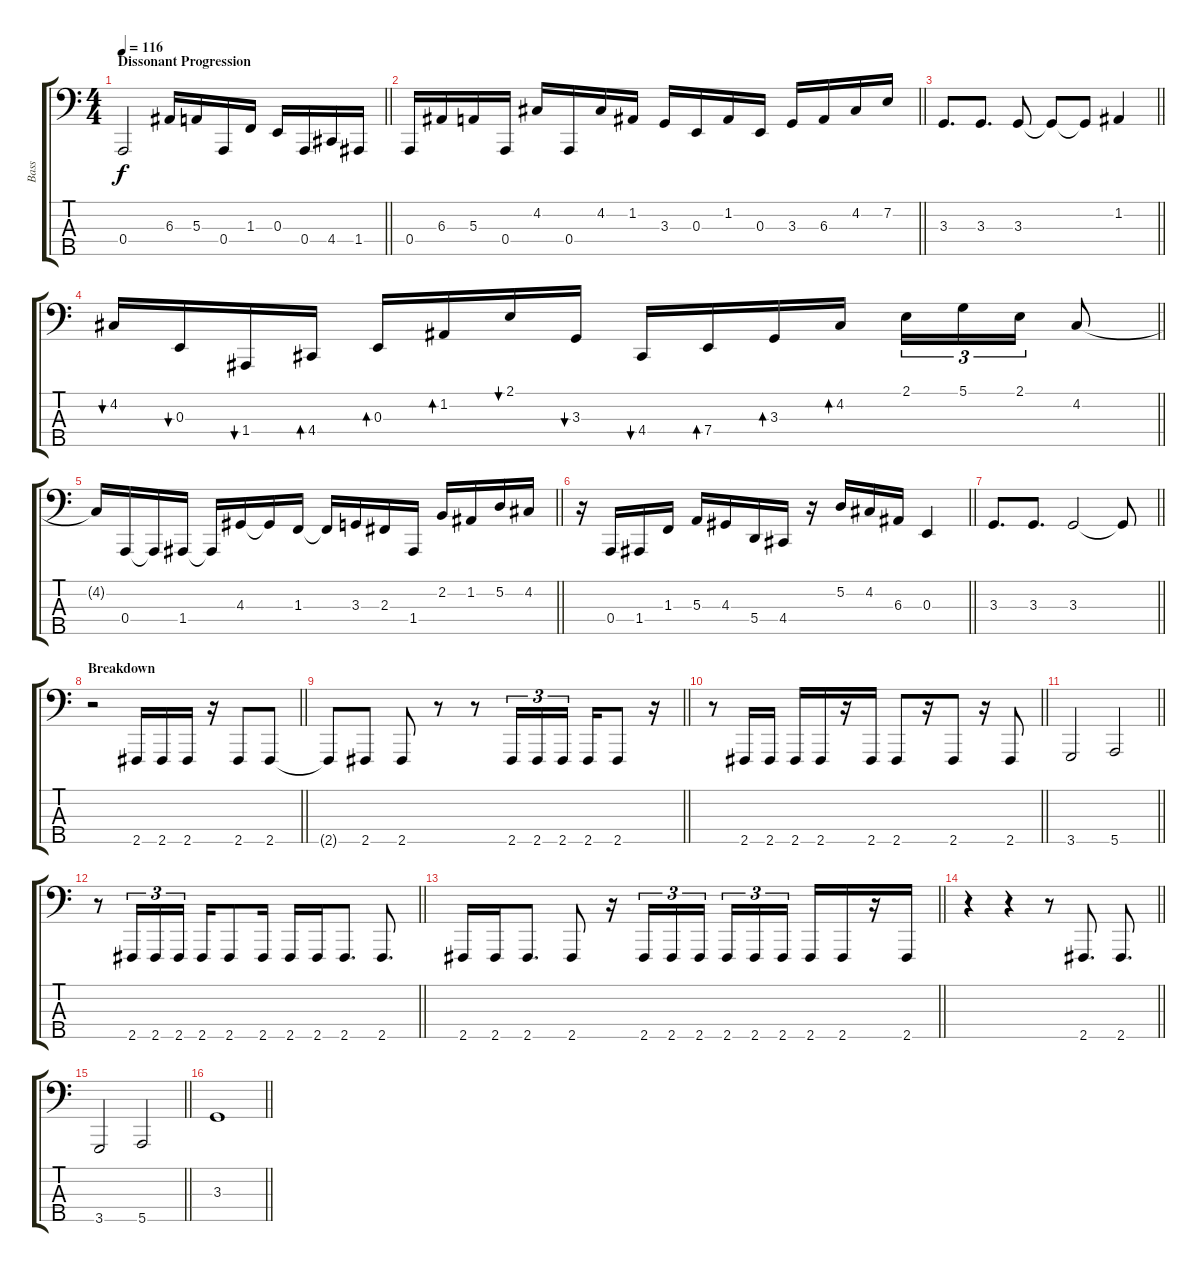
\track ("Bass" "Bass") {instrument electricbasspick}
\staff {score tabs}
\tuning (D2 A1 E1 A0 E0) {hide}
\ts (4 4)
\section ("" "Dissonant Progression")
\tempo 116
\clef f4
\barLineRight lightlight
\ks c
0.4.2{dy f volume 13} 6.3.16 5.3.16 0.4.16 1.3.16 0.3.16 0.4.16 4.4.16 1.4.16 |
\barLineRight lightlight
0.4.16 6.3.16 5.3.16 0.4.16 4.2.16 0.4.16 4.2.16 1.2.16 3.3.16 0.3.16 1.2.16 0.3.16 3.3.16 6.3.16 4.2.16 7.2.16 |
\barLineRight lightlight
3.3.8{d} 3.3.8{d} 3.3.8 3.3{t}.8 3.3{t}.8 1.2.4 |
\barLineRight lightlight
4.2.16{bu 120} 0.3.16{bu 120} 1.4.16{bu 120} 4.4.16{bd 120} 0.3.16{bd 120} 1.2.16{bd 120} 2.1.16{bu 120} 3.3.16{bu 120} 4.4.16{bu 120} 7.4.16{bd 120} 3.3.16{bd 120} 4.2.16{bd 120} 2.1.16{tu (3 2)} 5.1.16{tu (3 2)} 2.1.16{tu (3 2)} 4.2.8 |
\barLineRight lightlight
4.2{t}.16 0.4.16 0.4{t}.16 1.4.16 1.4{t}.16 4.3.16 4.3{t}.16 1.3.16 1.3{t}.16 3.3.16 2.3.16 1.4.16 2.2.16 1.2.16 5.2.16 4.2.16 |
\barLineRight lightlight
r.16 0.4.16 1.4.16 1.3.16 5.3.16 4.3.16 5.4.16 4.4.16 r.16 5.2.16 4.2.16 6.3.16 0.3.4 |
\barLineRight lightlight
3.3.8{d} 3.3.8{d} 3.3.2 3.3{t}.8 |
\section ("" "Breakdown")
\barLineRight lightlight
r.2 2.5.16 2.5.16 2.5.16 r.16 2.5.8 2.5.8 |
\barLineRight lightlight
2.5{t}.8 2.5.8 2.5.8 r.8 r.8 2.5.16{tu (3 2)} 2.5.16{tu (3 2)} 2.5.16{tu (3 2)} 2.5.16 2.5.8 r.16 |
\barLineRight lightlight
r.8 2.5.16 2.5.16 2.5.16 2.5.16 r.16 2.5.16 2.5.8 r.16 2.5.8 r.16 2.5.8 |
\barLineRight lightlight
3.5.2 5.5.2 |
\barLineRight lightlight
r.8 2.5.16{tu (3 2)} 2.5.16{tu (3 2)} 2.5.16{tu (3 2)} 2.5.16 2.5.8 2.5.16 2.5.16 2.5.16 2.5.8{d} 2.5.8{d} |
\barLineRight lightlight
2.5.16 2.5.16 2.5.8{d} 2.5.8 r.16 2.5.16{tu (3 2)} 2.5.16{tu (3 2)} 2.5.16{tu (3 2) beam splitsecondary} 2.5.16{tu (3 2)} 2.5.16{tu (3 2)} 2.5.16{tu (3 2)} 2.5.16 2.5.16 r.16 2.5.16 |
\barLineRight lightlight
r.4 r.4 r.8 2.5.8{d} 2.5.8{d} |
\barLineRight lightlight
3.5.2 5.5.2 |
\barLineRight lightlight
3.3.1
